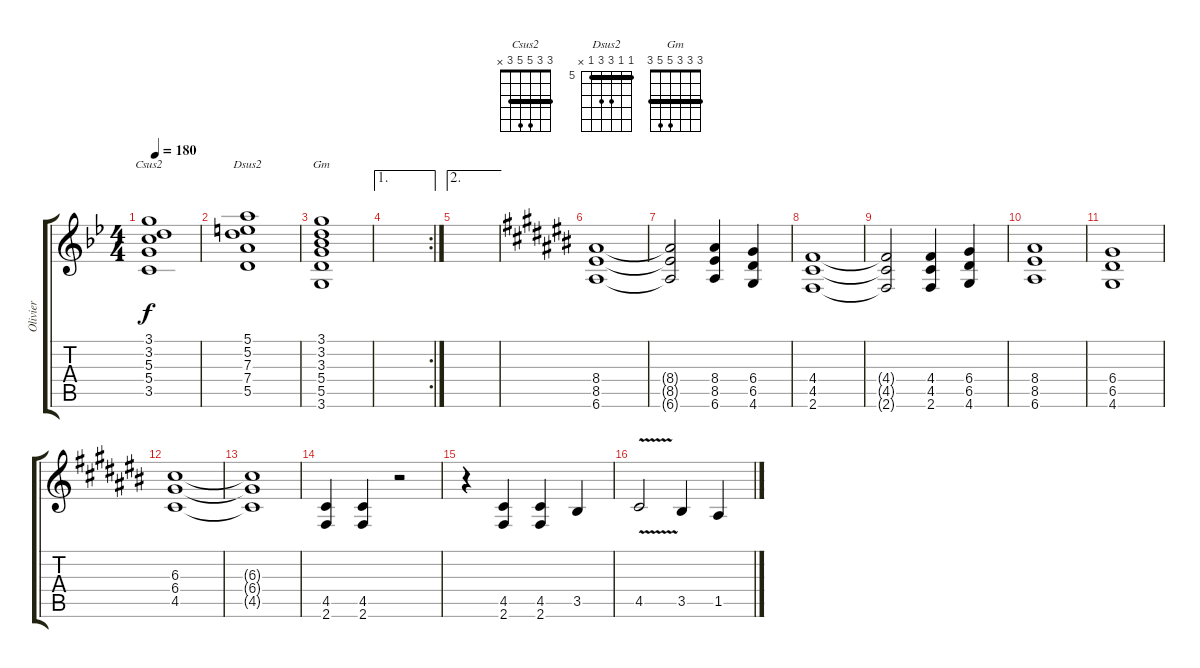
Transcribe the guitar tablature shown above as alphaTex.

\track ("Olivier" "Olivier") {instrument overdrivenguitar}
\staff {score tabs}
\tuning (E4 B3 G3 D3 A2 E2) {hide}
\chord ("Csus2" 3 3 5 5 3 x) {barre 3}
\chord ("Dsus2" 5 5 7 7 5 x) {firstfret 5 barre 5}
\chord ("Gm" 3 3 3 5 5 3) {barre 3}
\ts (4 4)
\tempo 180
\clef g2
\ks gminor
(3.1 3.2 5.3 5.4 3.5).1{ch "Csus2" dy f} |
(5.1 5.2 7.3 7.4 5.5).1{ch "Dsus2"} |
(3.1 3.2 3.3 5.4 5.5 3.6).1{ch "Gm"} |
\ae 1
\rc 2
|
\ae 2
|
\ks a#minor
(8.4 8.5 6.6).1 |
(8.4{t} 8.5{t} 6.6{t}).2 (8.4 8.5 6.6).4 (6.4 6.5 4.6).4 |
(4.4 4.5 2.6).1 |
(4.4{t} 4.5{t} 2.6{t}).2 (4.4 4.5 2.6).4 (6.4 6.5 4.6).4 |
(8.4 8.5 6.6).1 |
(6.4 6.5 4.6).1 |
(6.3 6.4 4.5).1 |
(6.3{t} 6.4{t} 4.5{t}).1 |
(4.5 2.6).4 (4.5 2.6).4 r.2 |
r.4 (4.5 2.6).4 (4.5 2.6).4 3.5.4 |
4.5{v}.2 3.5.4 1.5.4
